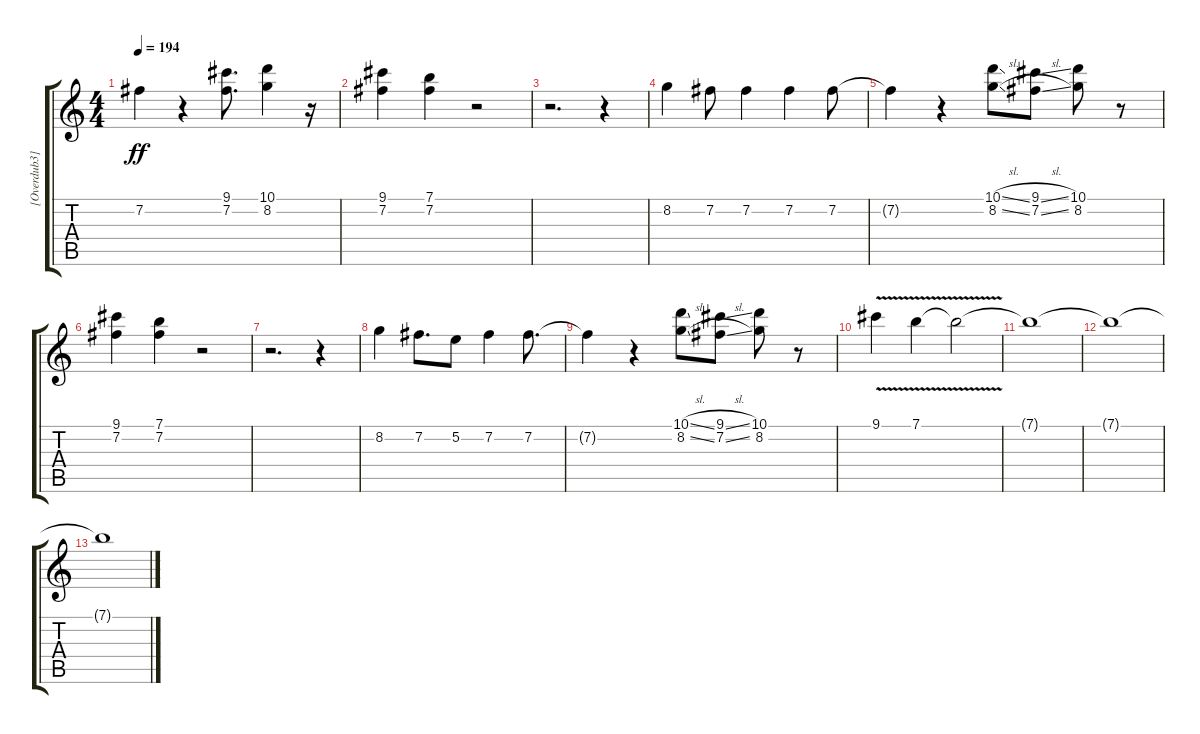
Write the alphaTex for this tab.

\track ("[Overdub3]" "[Overdub3]") {instrument distortionguitar}
\staff {score tabs}
\tuning (E4 B3 G3 D3 A2 E2) {hide}
\ts (4 4)
\tempo 194
\clef g2
\ks c
7.2{t}.4{dy ff} r.4 (9.1 7.2).8{d} (10.1 8.2).4 r.16 |
(9.1 7.2).4 (7.1 7.2).4 r.2 |
r.2{d} r.4 |
8.2.4 7.2.8 7.2.4 7.2.4 7.2.8 |
7.2{t}.4 r.4 (10.1{sl} 8.2{sl}).8 (9.1{sl} 7.2{sl}).8 (10.1 8.2).8 r.8 |
(9.1 7.2).4 (7.1 7.2).4 r.2 |
r.2{d} r.4 |
8.2.4 7.2.8{d} 5.2.8 7.2.4 7.2.8{d} |
7.2{t}.4 r.4 (10.1{sl} 8.2{sl}).8 (9.1{sl} 7.2{sl}).8 (10.1 8.2).8 r.8 |
9.1{v}.4 7.1{v}.4 7.1{t}.2 |
7.1{t}.1 |
7.1{t}.1 |
7.1{t}.1
